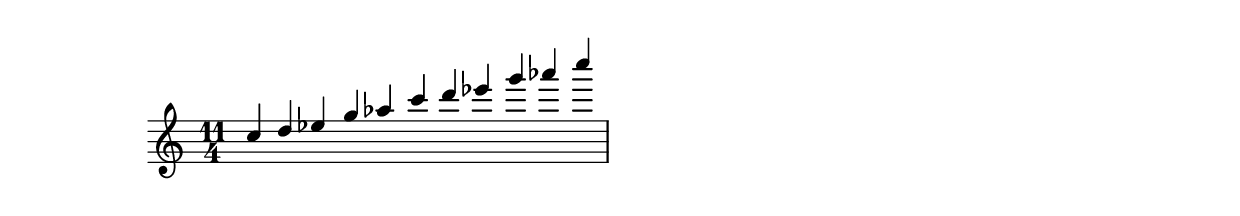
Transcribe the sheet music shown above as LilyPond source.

\version "2.18.2" \score { \new Staff << \new Voice { \set midiInstrument = #"piano" \voiceOne
 \key c \major \time 11/4
\override Voice.TextScript.font-size = #-4
 { c'' d'' ees'' g'' aes'' c''' d''' ees''' g''' aes''' c''''  } 
 } >> \layout { } \midi { \context { \Staff \remove "Staff_performer" }
\context { \Voice \consists "Staff_performer" } \tempo 2 = 60 } }
\paper{oddHeaderMarkup = ##f oddFooterMarkup = ##f}
